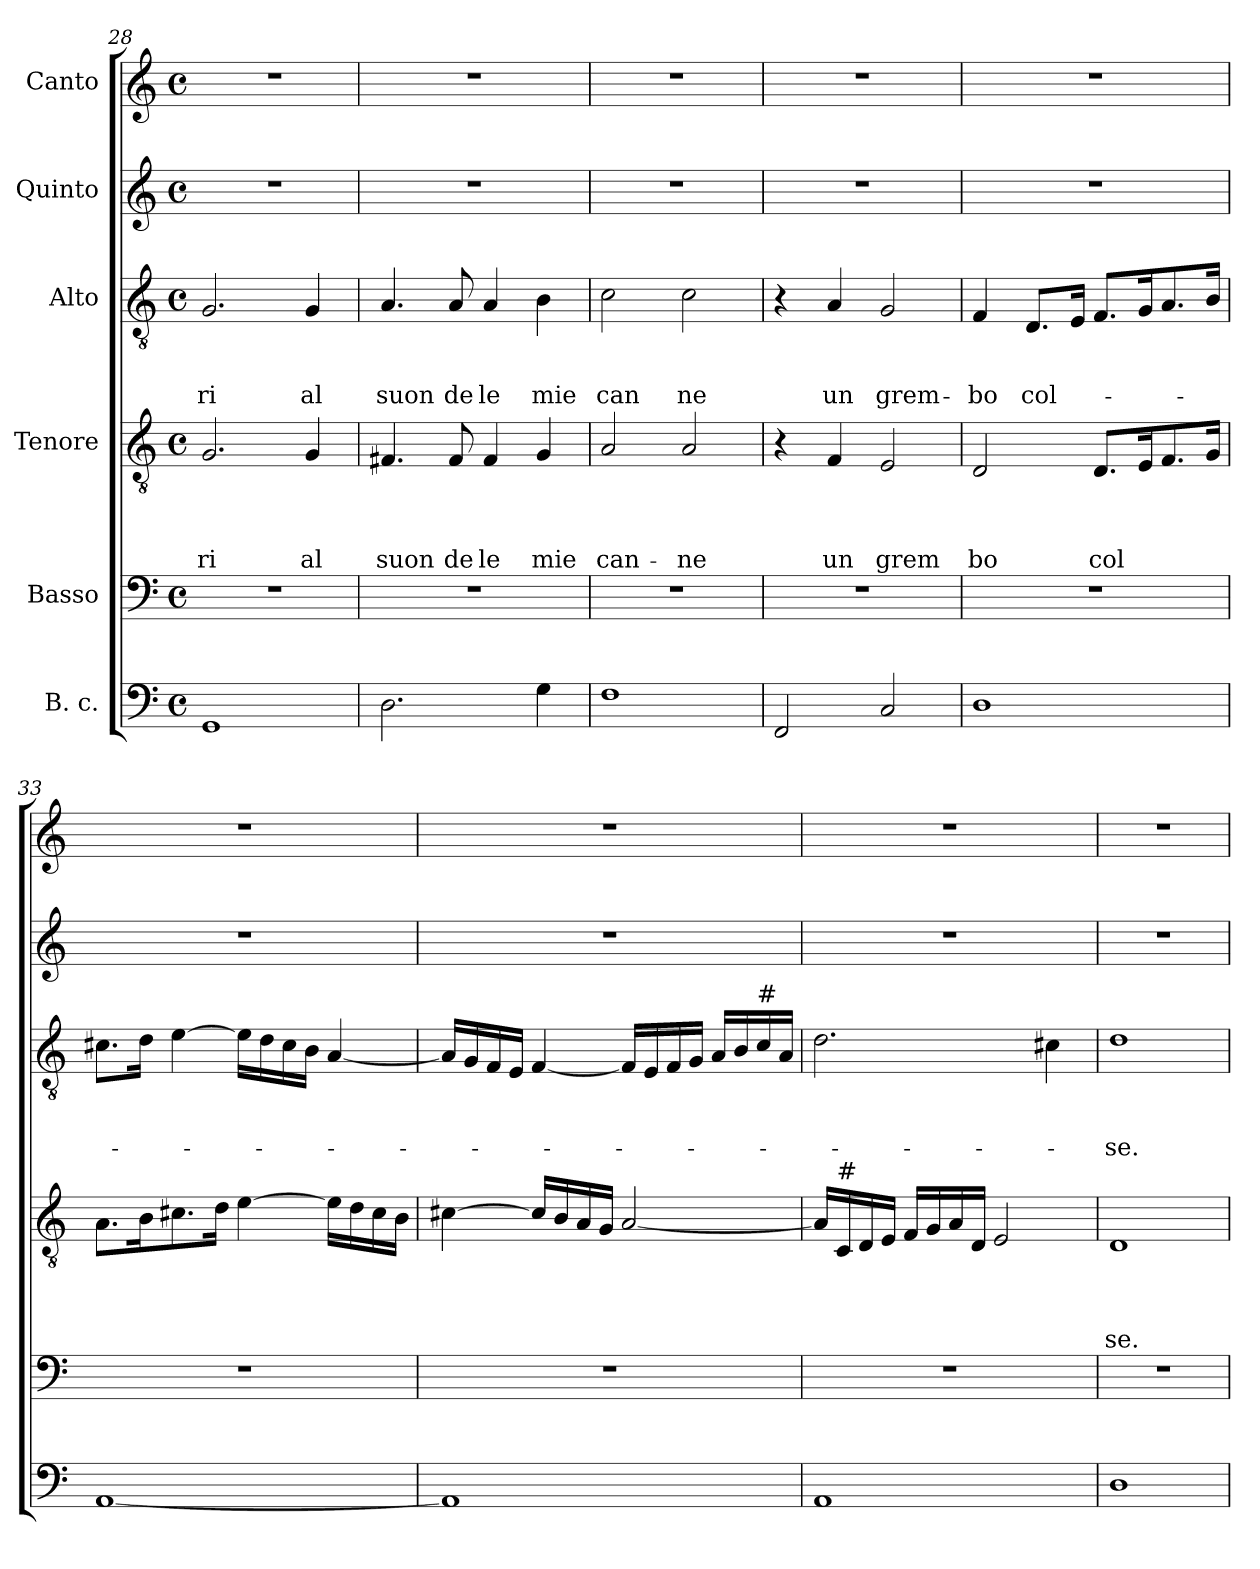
**kern	**kern	**kern	**text	**text	**text	**text	**kern	**text	**text	**text	**kern	**kern
*part6	*part5	*part4	*part4	*part4	*part4	*part4	*part3	*part3	*part3	*part3	*part2	*part1
*staff6	*staff5	*staff4	*staff4	*staff4	*staff4	*staff4	*staff3	*staff3	*staff3	*staff3	*staff2	*staff1
*I"B. c.	*I"Basso	*I"Tenore	*	*	*	*	*I"Alto	*	*	*	*I"Quinto	*I"Canto
*clefF4	*clefF4	*clefGv2	*	*	*	*	*clefGv2	*	*	*	*clefG2	*clefG2
*k[]	*k[]	*k[]	*	*	*	*	*k[]	*	*	*	*k[]	*k[]
*C:	*C:	*C:	*	*	*	*	*C:	*	*	*	*C:	*C:
*M4/4	*M4/4	*M4/4	*	*	*	*	*M4/4	*	*	*	*M4/4	*M4/4
*met(c)	*met(c)	*met(c)	*	*	*	*	*met(c)	*	*	*	*met(c)	*met(c)
=28	=28	=28	=28	=28	=28	=28	=28	=28	=28	=28	=28	=28
!	!	!	!	!	!	!LO:LY:b	!	!	!	!LO:LY:b	!	!
1GG	1r	2.G/	.	.	.	-ri	2.G/	.	.	ri	1r	1r
!	!	!	!	!	!	!LO:LY:b	!	!	!	!LO:LY:b	!	!
.	.	4G/	.	.	.	al	4G/	.	.	al	.	.
=29	=29	=29	=29	=29	=29	=29	=29	=29	=29	=29	=29	=29
!	!	!	!	!	!	!LO:LY:b	!	!	!	!LO:LY:b	!	!
2.D\	1r	4.F#X/	.	.	.	suon	4.A/	.	.	suon	1r	1r
!	!	!	!	!	!	!LO:LY:b	!	!	!	!LO:LY:b	!	!
.	.	8F#/	.	.	.	de	8A/	.	.	de	.	.
!	!	!	!	!	!	!LO:LY:b	!	!	!	!LO:LY:b	!	!
.	.	4F#/	.	.	.	le	4A/	.	.	le	.	.
!	!	!	!	!	!	!LO:LY:b	!	!	!	!LO:LY:b	!	!
4G\	.	4G/	.	.	.	mie	4B\	.	.	mie	.	.
=30	=30	=30	=30	=30	=30	=30	=30	=30	=30	=30	=30	=30
!	!	!	!	!	!	!LO:LY:b	!	!	!	!LO:LY:b	!	!
1F	1r	2A/	.	.	.	can-	2c\	.	.	can	1r	1r
!	!	!	!	!	!	!LO:LY:b	!	!	!	!LO:LY:b	!	!
.	.	2A/	.	.	.	-ne	2c\	.	.	ne	.	.
!!LO:LB:g=z
=31	=31	=31	=31	=31	=31	=31	=31	=31	=31	=31	=31	=31
2FF/	1r	4r	.	.	.	.	4r	.	.	.	1r	1r
!	!	!	!	!	!	!LO:LY:b	!	!	!	!LO:LY:b	!	!
.	.	4F/	.	.	.	un	4A/	.	.	un	.	.
!	!	!	!	!	!	!LO:LY:b	!	!	!	!LO:LY:b	!	!
2C/	.	2E/	.	.	.	grem	2G/	.	.	grem-	.	.
=32	=32	=32	=32	=32	=32	=32	=32	=32	=32	=32	=32	=32
!	!	!	!	!	!	!LO:LY:b	!	!	!	!LO:LY:b	!	!
1D	1r	2D/	.	.	.	bo	4F/	.	.	-bo	1r	1r
!	!	!	!	!	!	!	!	!	!	!LO:LY:b	!	!
.	.	.	.	.	.	.	8.D/L	.	.	col-	.	.
.	.	.	.	.	.	.	16E/Jk	.	.	.	.	.
!	!	!	!	!	!	!LO:LY:b	!	!	!	!	!	!
.	.	8.D/L	.	.	.	col	8.F/L	.	.	.	.	.
.	.	16E/k	.	.	.	.	16G/k	.	.	.	.	.
.	.	8.F/	.	.	.	.	8.A/	.	.	.	.	.
.	.	16G/Jk	.	.	.	.	16B/Jk	.	.	.	.	.
=33	=33	=33	=33	=33	=33	=33	=33	=33	=33	=33	=33	=33
[<1AA	1r	8.A\L	.	.	.	.	8.c#X\L	.	.	.	1r	1r
.	.	16B\k	.	.	.	.	16d\Jk	.	.	.	.	.
.	.	8.c#X\	.	.	.	.	[>4e\	.	.	.	.	.
.	.	16d\Jk	.	.	.	.	.	.	.	.	.	.
.	.	[>4e\	.	.	.	.	16e\LL]	.	.	.	.	.
.	.	.	.	.	.	.	16d\	.	.	.	.	.
.	.	.	.	.	.	.	16c#\	.	.	.	.	.
.	.	.	.	.	.	.	16B\JJ	.	.	.	.	.
.	.	16e\LL]	.	.	.	.	[<4A/	.	.	.	.	.
.	.	16d\	.	.	.	.	.	.	.	.	.	.
.	.	16c#\	.	.	.	.	.	.	.	.	.	.
.	.	16B\JJ	.	.	.	.	.	.	.	.	.	.
=34	=34	=34	=34	=34	=34	=34	=34	=34	=34	=34	=34	=34
1AA]	1r	[>4c#X\	.	.	.	.	16A/LL]	.	.	.	1r	1r
.	.	.	.	.	.	.	16G/	.	.	.	.	.
.	.	.	.	.	.	.	16F/	.	.	.	.	.
.	.	.	.	.	.	.	16E/JJ	.	.	.	.	.
.	.	16c#/LL]	.	.	.	.	[<4F/	.	.	.	.	.
.	.	16B/	.	.	.	.	.	.	.	.	.	.
.	.	16A/	.	.	.	.	.	.	.	.	.	.
.	.	16G/JJ	.	.	.	.	.	.	.	.	.	.
.	.	[<2A/	.	.	.	.	16F/LL]	.	.	.	.	.
.	.	.	.	.	.	.	16E/	.	.	.	.	.
.	.	.	.	.	.	.	16F/	.	.	.	.	.
.	.	.	.	.	.	.	16G/JJ	.	.	.	.	.
.	.	.	.	.	.	.	16A/LL	.	.	.	.	.
.	.	.	.	.	.	.	16B/	.	.	.	.	.
!	!	!	!	!	!	!	!LO:TX:a:t=#	!	!	!	!	!
.	.	.	.	.	.	.	16c/	.	.	.	.	.
.	.	.	.	.	.	.	16A/JJ	.	.	.	.	.
=35	=35	=35	=35	=35	=35	=35	=35	=35	=35	=35	=35	=35
1AA	1r	16A/LL]	.	.	.	.	2.d\	.	.	.	1r	1r
!	!	!LO:TX:a:t=#	!	!	!	!	!	!	!	!	!	!
.	.	16C/	.	.	.	.	.	.	.	.	.	.
.	.	16D/	.	.	.	.	.	.	.	.	.	.
.	.	16E/JJ	.	.	.	.	.	.	.	.	.	.
.	.	16F/LL	.	.	.	.	.	.	.	.	.	.
.	.	16G/	.	.	.	.	.	.	.	.	.	.
.	.	16A/	.	.	.	.	.	.	.	.	.	.
.	.	16D/JJ	.	.	.	.	.	.	.	.	.	.
.	.	2E/	.	.	.	.	.	.	.	.	.	.
.	.	.	.	.	.	.	4c#X\	.	.	.	.	.
=36	=36	=36	=36	=36	=36	=36	=36	=36	=36	=36	=36	=36
!	!	!	!	!	!	!LO:LY:b	!	!	!	!LO:LY:b	!	!
1D	1r	1D	.	.	.	se.	1d	.	.	-se.	1r	1r
=	=	=	=	=	=	=	=	=	=	=	=	=
*-	*-	*-	*-	*-	*-	*-	*-	*-	*-	*-	*-	*-
